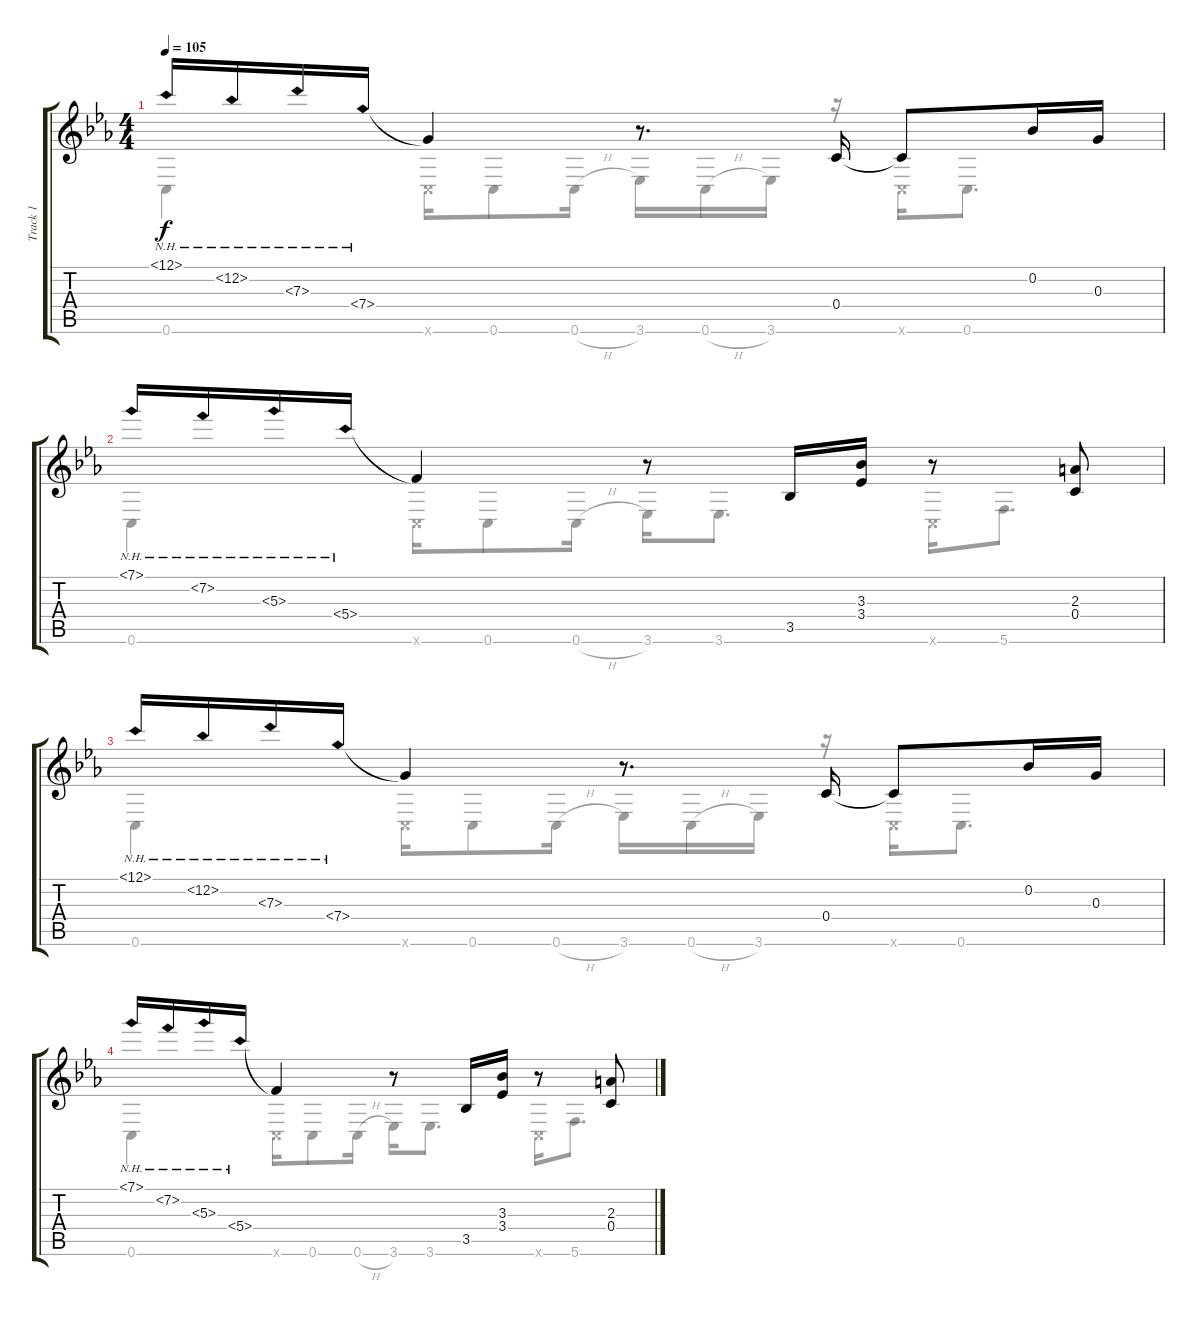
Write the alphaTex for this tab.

\track ("Track 1" "Track 1") {instrument acousticguitarsteel}
\staff {score tabs}
\tuning (C4 Bb3 G3 C3 G2 C2) {hide}
\voice
\ts (4 4)
\tempo 105
\clef g2
\ks cminor
12.1{nh}.16{dy f} 12.2{nh}.16 7.3{nh}.16 7.4{nh}.16 7.4{t}.4 r.8{d} 0.4.16 0.4{t}.8 0.2.16 0.3.16 |
7.1{nh}.16 7.2{nh}.16 5.3{nh}.16 5.4{nh}.16 5.4{t}.4 r.8 3.5.16 (3.3 3.4).16 r.8 (2.3 0.4).8 |
12.1{nh}.16 12.2{nh}.16 7.3{nh}.16 7.4{nh}.16 7.4{t}.4 r.8{d} 0.4.16 0.4{t}.8 0.2.16 0.3.16 |
7.1{nh}.16 7.2{nh}.16 5.3{nh}.16 5.4{nh}.16 5.4{t}.4 r.8 3.5.16 (3.3 3.4).16 r.8 (2.3 0.4).8
\voice
\clef g2
\ottava regular
\simile none
\ks cminor
0.6.4{dy f} 0.6{x}.16 0.6.8 0.6{h}.16 3.6.16 0.6{h}.16 3.6.16 r.16 0.6{x}.16 0.6.8{d} |
0.6.4 0.6{x}.16 0.6.8 0.6{h}.16 3.6.16 3.6.8{d} 0.6{x}.16 5.6.8{d} |
0.6.4 0.6{x}.16 0.6.8 0.6{h}.16 3.6.16 0.6{h}.16 3.6.16 r.16 0.6{x}.16 0.6.8{d} |
0.6.4 0.6{x}.16 0.6.8 0.6{h}.16 3.6.16 3.6.8{d} 0.6{x}.16 5.6.8{d}
